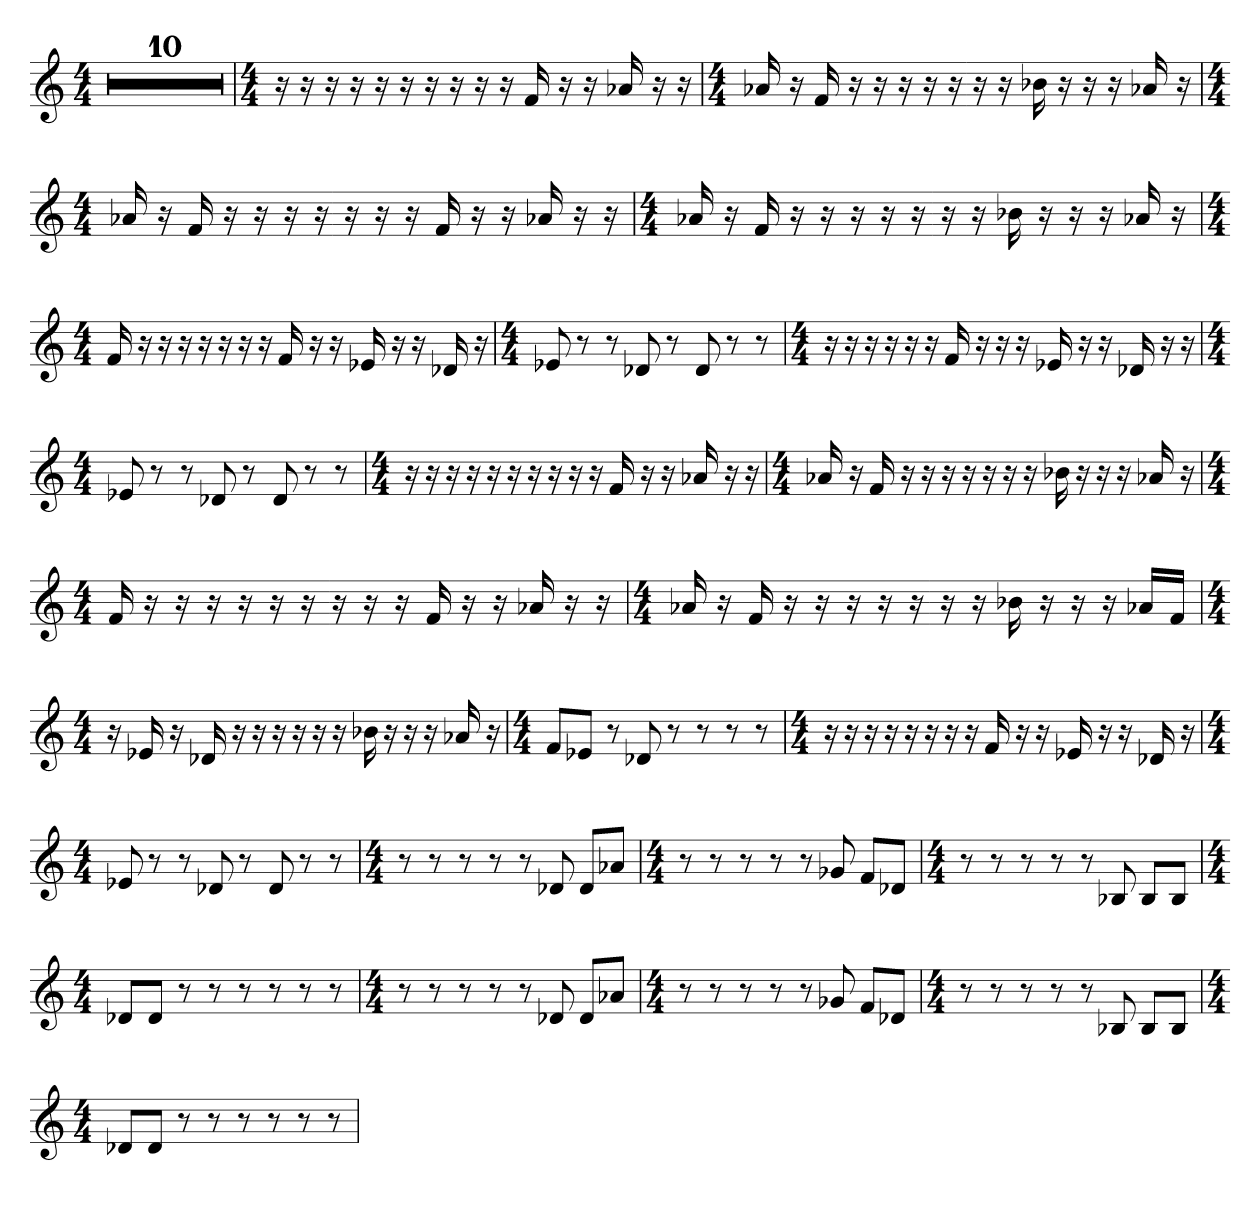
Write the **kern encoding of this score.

**kern
*part1
*staff1
*M4/4
=
1r
=
*M4/4
1r
=
*M4/4
1r
=
*M4/4
1r
=
*M4/4
1r
=
*M4/4
1r
=
*M4/4
1r
=
*M4/4
1r
=
*M4/4
1r
=
*M4/4
1r
=
*M4/4
16r
16r
16r
16r
16r
16r
16r
16r
16r
16r
16f
16r
16r
16a-X
16r
16r
=
*M4/4
16a-X
16r
16f
16r
16r
16r
16r
16r
16r
16r
16b-X
16r
16r
16r
16a-X
16r
=
*M4/4
16a-X
16r
16f
16r
16r
16r
16r
16r
16r
16r
16f
16r
16r
16a-X
16r
16r
=
*M4/4
16a-X
16r
16f
16r
16r
16r
16r
16r
16r
16r
16b-X
16r
16r
16r
16a-X
16r
=
*M4/4
16f
16r
16r
16r
16r
16r
16r
16r
16f
16r
16r
16e-X
16r
16r
16d-X
16r
=
*M4/4
8e-X
8r
8r
8d-X
8r
8d-
8r
8r
=
*M4/4
16r
16r
16r
16r
16r
16r
16f
16r
16r
16r
16e-X
16r
16r
16d-X
16r
16r
=
*M4/4
8e-X
8r
8r
8d-X
8r
8d-
8r
8r
=
*M4/4
16r
16r
16r
16r
16r
16r
16r
16r
16r
16r
16f
16r
16r
16a-X
16r
16r
=
*M4/4
16a-X
16r
16f
16r
16r
16r
16r
16r
16r
16r
16b-X
16r
16r
16r
16a-X
16r
=
*M4/4
16f
16r
16r
16r
16r
16r
16r
16r
16r
16r
16f
16r
16r
16a-X
16r
16r
=
*M4/4
16a-X
16r
16f
16r
16r
16r
16r
16r
16r
16r
16b-X
16r
16r
16r
16a-XLL
16fJJ
=
*M4/4
16r
16e-X
16r
16d-X
16r
16r
16r
16r
16r
16r
16b-X
16r
16r
16r
16a-X
16r
=
*M4/4
8fL
8e-XJ
8r
8d-X
8r
8r
8r
8r
=
*M4/4
16r
16r
16r
16r
16r
16r
16r
16r
16f
16r
16r
16e-X
16r
16r
16d-X
16r
=
*M4/4
8e-X
8r
8r
8d-X
8r
8d-
8r
8r
=
*M4/4
8r
8r
8r
8r
8r
8d-X
8d-L
8a-XJ
=
*M4/4
8r
8r
8r
8r
8r
8g-X
8fL
8d-XJ
=
*M4/4
8r
8r
8r
8r
8r
8B-X
8B-L
8B-J
=
*M4/4
8d-XL
8d-J
8r
8r
8r
8r
8r
8r
=
*M4/4
8r
8r
8r
8r
8r
8d-X
8d-L
8a-XJ
=
*M4/4
8r
8r
8r
8r
8r
8g-X
8fL
8d-XJ
=
*M4/4
8r
8r
8r
8r
8r
8B-X
8B-L
8B-J
=
*M4/4
8d-XL
8d-J
8r
8r
8r
8r
8r
8r
=
*-
